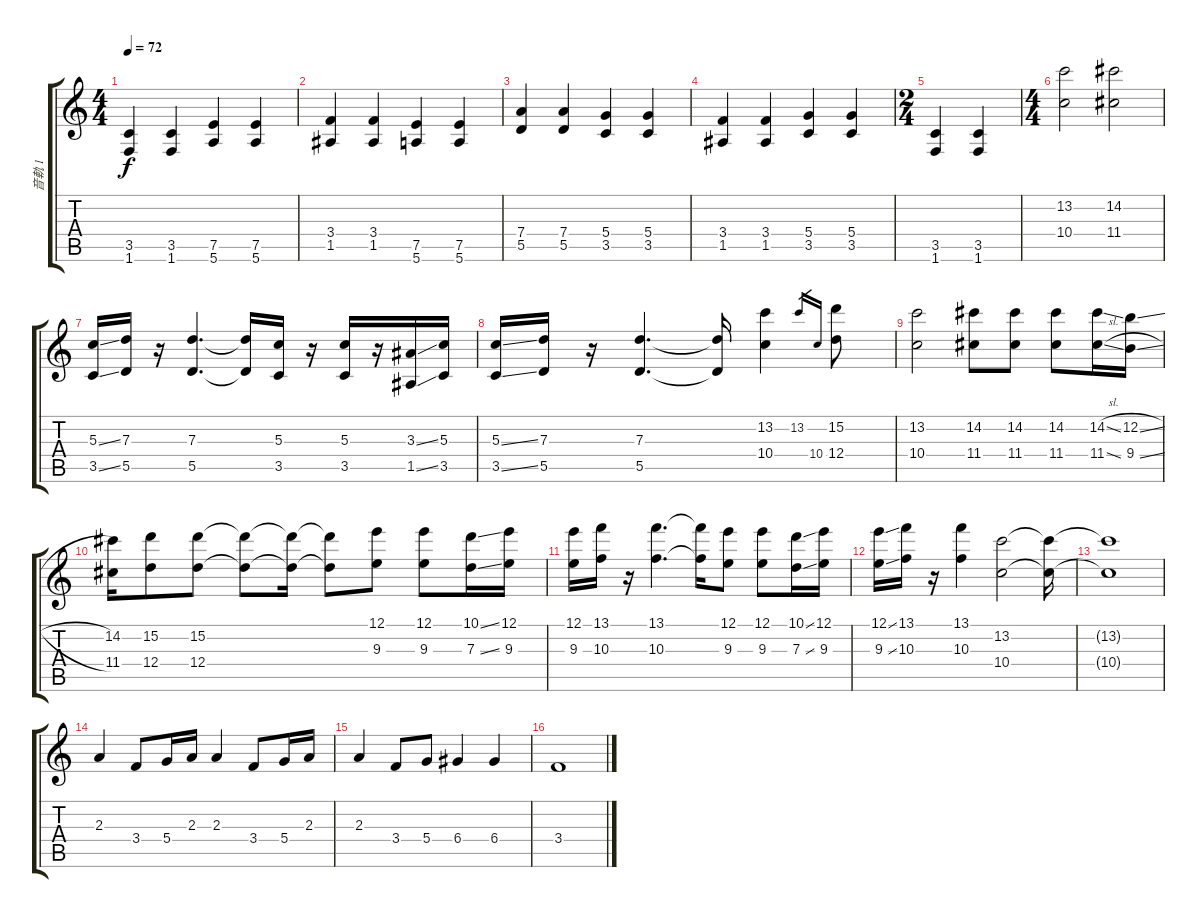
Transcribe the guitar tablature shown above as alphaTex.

\track ("音軌 1" "音軌 1") {instrument electricguitarjazz}
\staff {score tabs}
\tuning (E4 B3 G3 D3 A2 E2) {hide}
\ts (4 4)
\tempo 72
\clef g2
\ks c
(3.5 1.6).4{dy f} (3.5 1.6).4 (7.5 5.6).4 (7.5 5.6).4 |
(3.4 1.5).4 (3.4 1.5).4 (7.5 5.6).4 (7.5 5.6).4 |
(7.4 5.5).4 (7.4 5.5).4 (5.4 3.5).4 (5.4 3.5).4 |
(3.4 1.5).4 (3.4 1.5).4 (5.4 3.5).4 (5.4 3.5).4 |
\ts (2 4)
(3.5 1.6).4 (3.5 1.6).4 |
\ts (4 4)
(13.2 10.4).2 (14.2 11.4).2 |
(5.3{ss} 3.5{ss}).16 (7.3 5.5).16 r.16 (7.3 5.5).4{d} (7.3{t} 5.5{t}).16 (5.3 3.5).16 r.16 (5.3 3.5).16 r.16 (3.3{ss} 1.5{ss}).16 (5.3 3.5).16 |
(5.3{ss} 3.5{ss}).16 (7.3 5.5).16 r.16 (7.3 5.5).4{d} (7.3{t} 5.5{t}).16 (13.2 10.4).4 13.2.16{gr} 10.4.16{gr} (15.2 12.4).8 |
(13.2 10.4).2 (14.2 11.4).8 (14.2 11.4).8 (14.2 11.4).8 (14.2{sl} 11.4{sl}).16 (12.2{sl} 9.4{sl}).16 |
(14.2 11.4).16 (15.2 12.4).8 (15.2 12.4).8 (15.2{t} 12.4{t}).8 (15.2{t} 12.4{t}).16 (15.2{t} 12.4{t}).8 (12.1 9.3).8 (12.1 9.3).8 (10.1{ss} 7.3{ss}).16 (12.1 9.3).16 |
(12.1 9.3).16 (13.1 10.3).16 r.16 (13.1 10.3).4{d} (13.1{t} 10.3{t}).16 (12.1 9.3).8 (12.1 9.3).8 (10.1{ss} 7.3{ss}).16 (12.1 9.3).16 |
(12.1{ss} 9.3{ss}).16 (13.1 10.3).16 r.16 (13.1 10.3).4 (13.2 10.4).2 (13.2{t} 10.4{t}).16 |
(13.2{t} 10.4{t}).1 |
2.3.4 3.4.8 5.4.16 2.3.16 2.3.4 3.4.8 5.4.16 2.3.16 |
2.3.4 3.4.8 5.4.8 6.4.4 6.4.4 |
3.4.1
